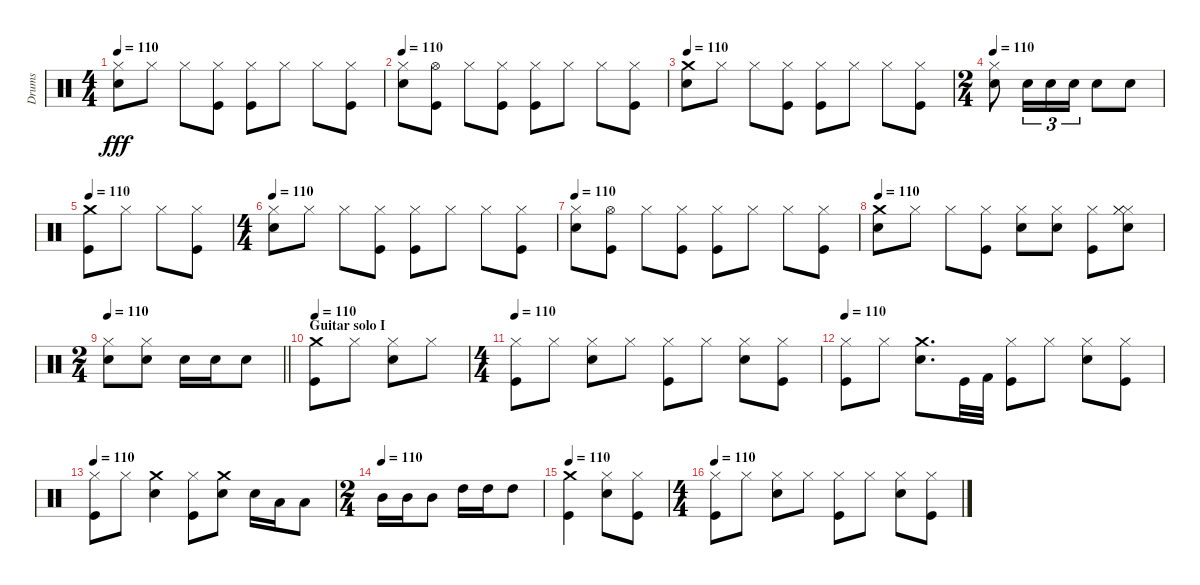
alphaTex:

\track ("Drums" "Drums") {instrument percussion}
\staff {score}
\articulation defaults
\ts (4 4)
\tempo 110
\clef neutral
\ks c
("Snare (hit) 2" "Hi-Hat (closed)").8{dy fff} "Hi-Hat (closed)".8 "Hi-Hat (closed)".8 ("Hi-Hat (closed)" "Kick (hit)").8 ("Hi-Hat (closed)" "Kick (hit)").8 "Hi-Hat (closed)".8 "Hi-Hat (closed)".8 ("Kick (hit)" "Hi-Hat (closed)").8 |
\tempo 110
("Snare (hit) 2" "Hi-Hat (closed)").8 ("Kick (hit)" "Hi-Hat (open)").8 "Hi-Hat (closed)".8 ("Kick (hit)" "Hi-Hat (closed)").8 ("Hi-Hat (closed)" "Kick (hit)").8 "Hi-Hat (closed)".8 "Hi-Hat (closed)".8 ("Kick (hit)" "Hi-Hat (closed)").8 |
\tempo 110
("Snare (hit) 2" "Crash medium (hit)").8 "Hi-Hat (closed)".8 "Hi-Hat (closed)".8 ("Kick (hit)" "Hi-Hat (closed)").8 ("Kick (hit)" "Hi-Hat (closed)").8 "Hi-Hat (closed)".8 "Hi-Hat (closed)".8 ("Kick (hit)" "Hi-Hat (closed)").8 |
\ts (2 4)
\tempo 110
("Snare (hit) 2" "Hi-Hat (closed)").8 "Snare (hit) 2".16{tu (3 2)} "Snare (hit) 2".16{tu (3 2)} "Snare (hit) 2".16{tu (3 2)} "Snare (hit) 2".8 "Snare (hit) 2".8 |
\tempo 110
("Crash medium (hit)" "Kick (hit)").8 "Hi-Hat (closed)".8 "Hi-Hat (closed)".8 ("Kick (hit)" "Hi-Hat (closed)").8 |
\ts (4 4)
\tempo 110
("Snare (hit) 2" "Hi-Hat (closed)").8 "Hi-Hat (closed)".8 "Hi-Hat (closed)".8 ("Kick (hit)" "Hi-Hat (closed)").8 ("Hi-Hat (closed)" "Kick (hit)").8 "Hi-Hat (closed)".8 "Hi-Hat (closed)".8 ("Kick (hit)" "Hi-Hat (closed)").8 |
\tempo 110
("Snare (hit) 2" "Hi-Hat (closed)").8 ("Kick (hit)" "Hi-Hat (open)").8 "Hi-Hat (closed)".8 ("Kick (hit)" "Hi-Hat (closed)").8 ("Hi-Hat (closed)" "Kick (hit)").8 "Hi-Hat (closed)".8 "Hi-Hat (closed)".8 ("Kick (hit)" "Hi-Hat (closed)").8 |
\tempo 110
("Snare (hit) 2" "Crash medium (hit)").8 "Hi-Hat (closed)".8 "Hi-Hat (closed)".8 ("Kick (hit)" "Hi-Hat (closed)").8 ("Snare (hit) 2" "Hi-Hat (closed)").8 ("Snare (hit) 2" "Hi-Hat (closed)").8 ("Hi-Hat (closed)" "Kick (hit)").8 ("Hi-Hat (closed)" "Snare (hit) 2" "Hi-Hat (closed)" "Hi-Hat (closed)").8 |
\ts (2 4)
\tempo 110
\barLineRight lightlight
("Snare (hit) 2" "Hi-Hat (closed)").8 ("Snare (hit) 2" "Hi-Hat (closed)").8 "Snare (hit) 2".16 "Snare (hit) 2".16 "Snare (hit) 2".8 |
\section ("" "Guitar solo I")
\tempo 110
("Kick (hit)" "Crash medium (hit)").8 "Hi-Hat (closed)".8 ("Snare (hit) 2" "Hi-Hat (closed)").8 "Hi-Hat (closed)".8 |
\ts (4 4)
\tempo 110
("Kick (hit)" "Hi-Hat (closed)").8 "Hi-Hat (closed)".8 ("Snare (hit) 2" "Hi-Hat (closed)").8 "Hi-Hat (closed)".8 ("Hi-Hat (closed)" "Kick (hit)").8 "Hi-Hat (closed)".8 ("Snare (hit) 2" "Hi-Hat (closed)").8 ("Kick (hit)" "Hi-Hat (closed)").8 |
\tempo 110
("Hi-Hat (closed)" "Kick (hit)").8 "Hi-Hat (closed)".8 ("Snare (hit) 2" "Crash medium (hit)").8{d} "Kick (hit)".32 "Kick (hit) 2".32 ("Hi-Hat (closed)" "Kick (hit)").8 "Hi-Hat (closed)".8 ("Snare (hit) 2" "Hi-Hat (closed)").8 ("Kick (hit)" "Hi-Hat (closed)").8 |
\tempo 110
("Kick (hit)" "Hi-Hat (closed)").8 "Hi-Hat (closed)".8 ("Snare (hit) 2" "Crash medium (hit)").4 ("Kick (hit)" "Hi-Hat (closed)").8 ("Crash medium (hit)" "Snare (hit) 2").8 "Snare (hit) 2".16 "Low Tom (hit)".16 "Low Tom (hit)".8 |
\ts (2 4)
\tempo (110)
"Mid Tom (hit)".16 "Mid Tom (hit)".16 "Mid Tom (hit)".8 "High Tom (hit)".16 "High Tom (hit)".16 "High Tom (hit)".8 |
\tempo 110
("Kick (hit)" "Crash medium (hit)").4 ("Snare (hit) 2" "Hi-Hat (closed)").8 ("Hi-Hat (closed)" "Kick (hit)").8 |
\ts (4 4)
\tempo 110
("Kick (hit)" "Hi-Hat (closed)").8 "Hi-Hat (closed)".8 ("Snare (hit) 2" "Hi-Hat (closed)").8 "Hi-Hat (closed)".8 ("Kick (hit)" "Hi-Hat (closed)").8 "Hi-Hat (closed)".8 ("Hi-Hat (closed)" "Snare (hit) 2").8 ("Kick (hit)" "Hi-Hat (closed)").8
